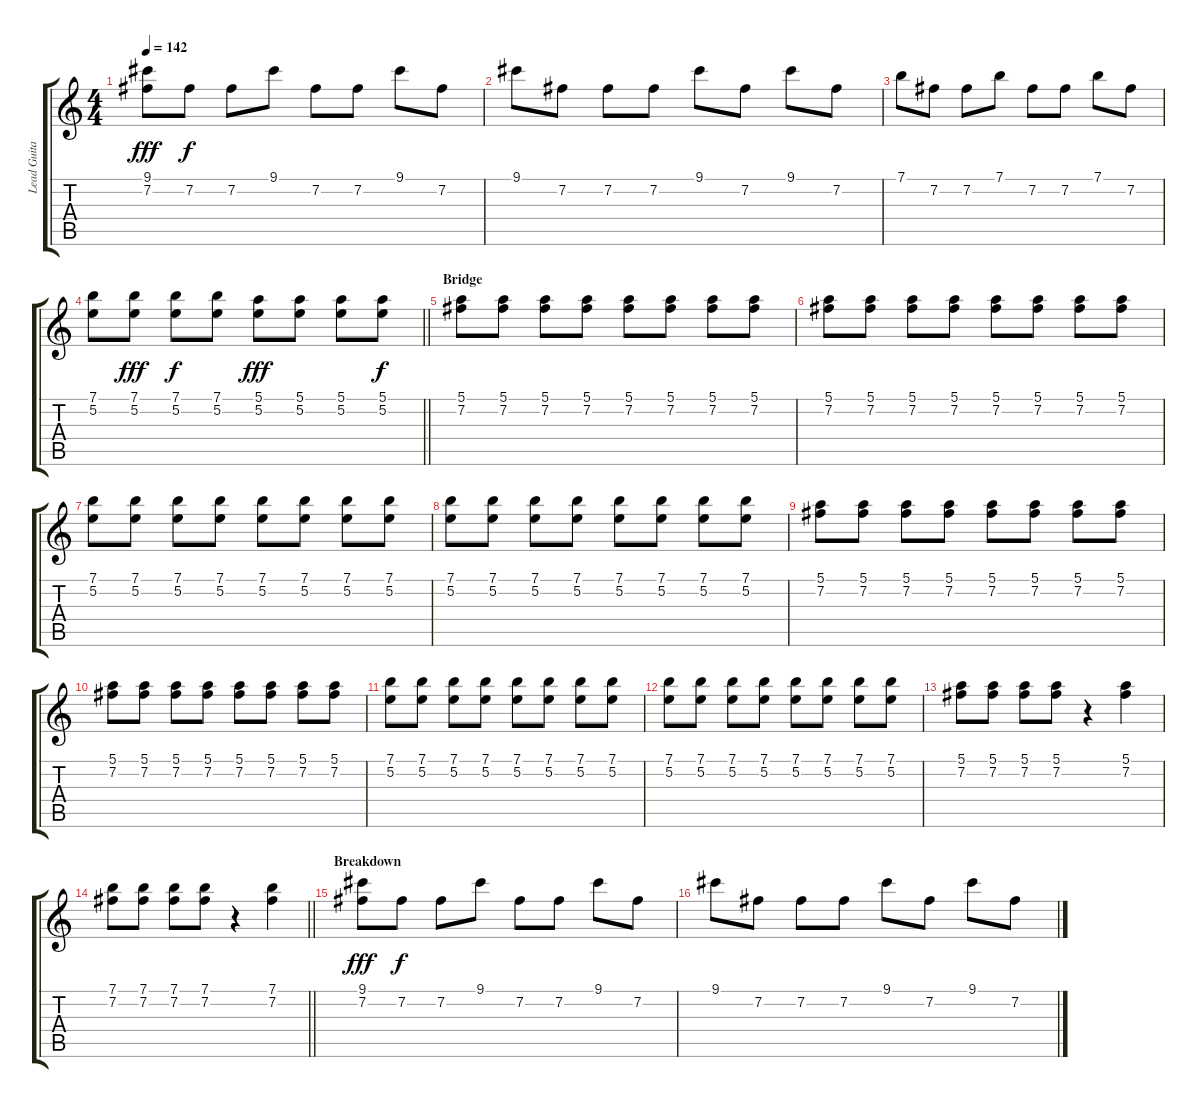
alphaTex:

\track ("Lead Guitar" "Lead Guita") {instrument distortionguitar}
\staff {score tabs}
\tuning (E4 B3 G3 D3 A2 D2) {hide}
\ts (4 4)
\tempo 142
\clef g2
\ks c
(9.1 7.2).8{dy fff} 7.2.8{dy f} 7.2.8 9.1.8 7.2.8 7.2.8 9.1.8 7.2.8 |
9.1.8 7.2.8 7.2.8 7.2.8 9.1.8 7.2.8 9.1.8 7.2.8 |
7.1.8 7.2.8 7.2.8 7.1.8 7.2.8 7.2.8 7.1.8 7.2.8 |
\barLineRight lightlight
(7.1 5.2).8 (7.1 5.2).8{dy fff} (7.1 5.2).8{dy f} (7.1 5.2).8 (5.1 5.2).8{dy fff} (5.1 5.2).8 (5.1 5.2).8 (5.1 5.2).8{dy f} |
\section ("" "Bridge")
(5.1 7.2).8 (5.1 7.2).8 (5.1 7.2).8 (5.1 7.2).8 (5.1 7.2).8 (5.1 7.2).8 (5.1 7.2).8 (5.1 7.2).8 |
(5.1 7.2).8 (5.1 7.2).8 (5.1 7.2).8 (5.1 7.2).8 (5.1 7.2).8 (5.1 7.2).8 (5.1 7.2).8 (5.1 7.2).8 |
(7.1 5.2).8 (7.1 5.2).8 (7.1 5.2).8 (7.1 5.2).8 (7.1 5.2).8 (7.1 5.2).8 (7.1 5.2).8 (7.1 5.2).8 |
(7.1 5.2).8 (7.1 5.2).8 (7.1 5.2).8 (7.1 5.2).8 (7.1 5.2).8 (7.1 5.2).8 (7.1 5.2).8 (7.1 5.2).8 |
(5.1 7.2).8 (5.1 7.2).8 (5.1 7.2).8 (5.1 7.2).8 (5.1 7.2).8 (5.1 7.2).8 (5.1 7.2).8 (5.1 7.2).8 |
(5.1 7.2).8 (5.1 7.2).8 (5.1 7.2).8 (5.1 7.2).8 (5.1 7.2).8 (5.1 7.2).8 (5.1 7.2).8 (5.1 7.2).8 |
(7.1 5.2).8 (7.1 5.2).8 (7.1 5.2).8 (7.1 5.2).8 (7.1 5.2).8 (7.1 5.2).8 (7.1 5.2).8 (7.1 5.2).8 |
(7.1 5.2).8 (7.1 5.2).8 (7.1 5.2).8 (7.1 5.2).8 (7.1 5.2).8 (7.1 5.2).8 (7.1 5.2).8 (7.1 5.2).8 |
(5.1 7.2).8 (5.1 7.2).8 (5.1 7.2).8 (5.1 7.2).8 r.4 (5.1 7.2).4 |
\barLineRight lightlight
(7.1 7.2).8 (7.1 7.2).8 (7.1 7.2).8 (7.1 7.2).8 r.4 (7.1 7.2).4 |
\section ("" "Breakdown")
(9.1 7.2).8{dy fff} 7.2.8{dy f} 7.2.8 9.1.8 7.2.8 7.2.8 9.1.8 7.2.8 |
9.1.8 7.2.8 7.2.8 7.2.8 9.1.8 7.2.8 9.1.8 7.2.8
